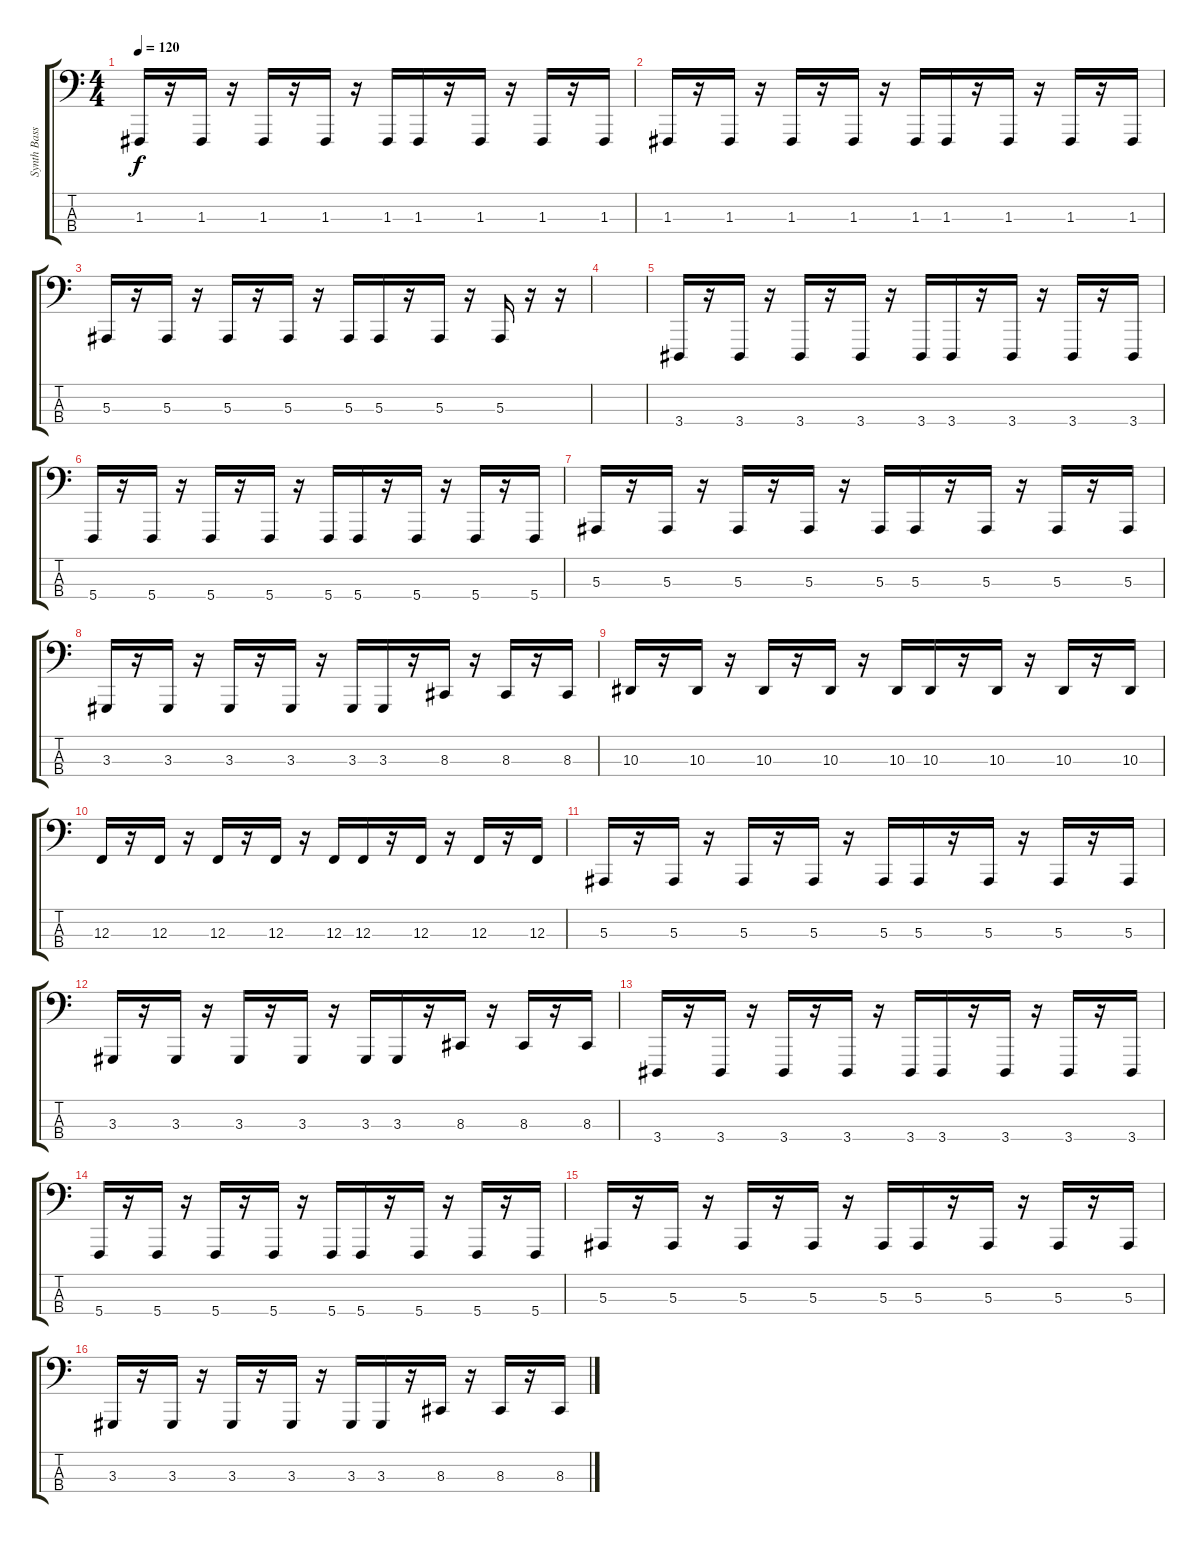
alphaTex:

\track ("Synth Bass" "Synth Bass") {instrument lead8bassandlead}
\staff {score tabs}
\tuning (Eb2 Bb1 F1 C1) {hide}
\ts (4 4)
\tempo 120
\clef f4
\ks c
1.3.16{dy f} r.16 1.3.16 r.16 1.3.16 r.16 1.3.16 r.16 1.3.16 1.3.16 r.16 1.3.16 r.16 1.3.16 r.16 1.3.16 |
1.3.16 r.16 1.3.16 r.16 1.3.16 r.16 1.3.16 r.16 1.3.16 1.3.16 r.16 1.3.16 r.16 1.3.16 r.16 1.3.16 |
5.3.16 r.16 5.3.16 r.16 5.3.16 r.16 5.3.16 r.16 5.3.16 5.3.16 r.16 5.3.16 r.16 5.3.16 r.16 r.16 |
|
3.4.16 r.16 3.4.16 r.16 3.4.16 r.16 3.4.16 r.16 3.4.16 3.4.16 r.16 3.4.16 r.16 3.4.16 r.16 3.4.16 |
5.4.16 r.16 5.4.16 r.16 5.4.16 r.16 5.4.16 r.16 5.4.16 5.4.16 r.16 5.4.16 r.16 5.4.16 r.16 5.4.16 |
5.3.16 r.16 5.3.16 r.16 5.3.16 r.16 5.3.16 r.16 5.3.16 5.3.16 r.16 5.3.16 r.16 5.3.16 r.16 5.3.16 |
3.3.16 r.16 3.3.16 r.16 3.3.16 r.16 3.3.16 r.16 3.3.16 3.3.16 r.16 8.3.16 r.16 8.3.16 r.16 8.3.16 |
10.3.16 r.16 10.3.16 r.16 10.3.16 r.16 10.3.16 r.16 10.3.16 10.3.16 r.16 10.3.16 r.16 10.3.16 r.16 10.3.16 |
12.3.16 r.16 12.3.16 r.16 12.3.16 r.16 12.3.16 r.16 12.3.16 12.3.16 r.16 12.3.16 r.16 12.3.16 r.16 12.3.16 |
5.3.16 r.16 5.3.16 r.16 5.3.16 r.16 5.3.16 r.16 5.3.16 5.3.16 r.16 5.3.16 r.16 5.3.16 r.16 5.3.16 |
3.3.16 r.16 3.3.16 r.16 3.3.16 r.16 3.3.16 r.16 3.3.16 3.3.16 r.16 8.3.16 r.16 8.3.16 r.16 8.3.16 |
3.4.16 r.16 3.4.16 r.16 3.4.16 r.16 3.4.16 r.16 3.4.16 3.4.16 r.16 3.4.16 r.16 3.4.16 r.16 3.4.16 |
5.4.16 r.16 5.4.16 r.16 5.4.16 r.16 5.4.16 r.16 5.4.16 5.4.16 r.16 5.4.16 r.16 5.4.16 r.16 5.4.16 |
5.3.16 r.16 5.3.16 r.16 5.3.16 r.16 5.3.16 r.16 5.3.16 5.3.16 r.16 5.3.16 r.16 5.3.16 r.16 5.3.16 |
3.3.16 r.16 3.3.16 r.16 3.3.16 r.16 3.3.16 r.16 3.3.16 3.3.16 r.16 8.3.16 r.16 8.3.16 r.16 8.3.16
